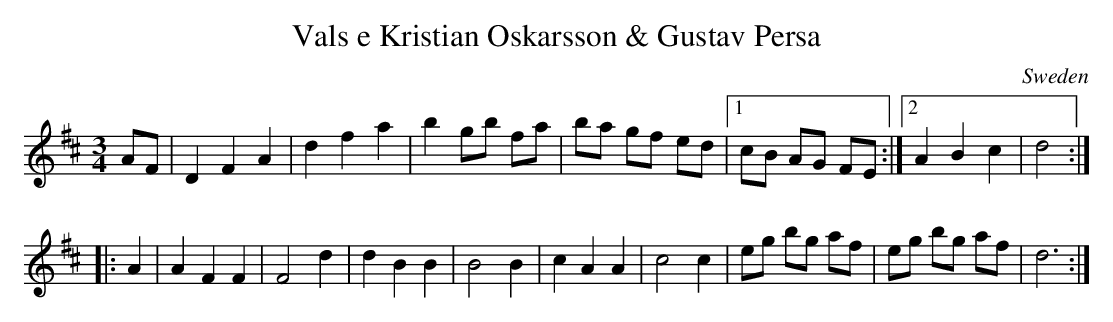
X:1
T:Vals e Kristian Oskarsson & Gustav Persa
M:3/4
O:Sweden
K:D major
AF | \
D2F2A2 | d2f2a2 | b2 gb fa |\
ba gf ed |1 cB AG FE :|2 A2B2c2 | d4 :|
|:A2 |\
A2F2F2 | F4 d2 | d2B2B2 | B4B2 |\
c2A2A2 | c4c2 | eg bg af | eg bg af | d6 :|
